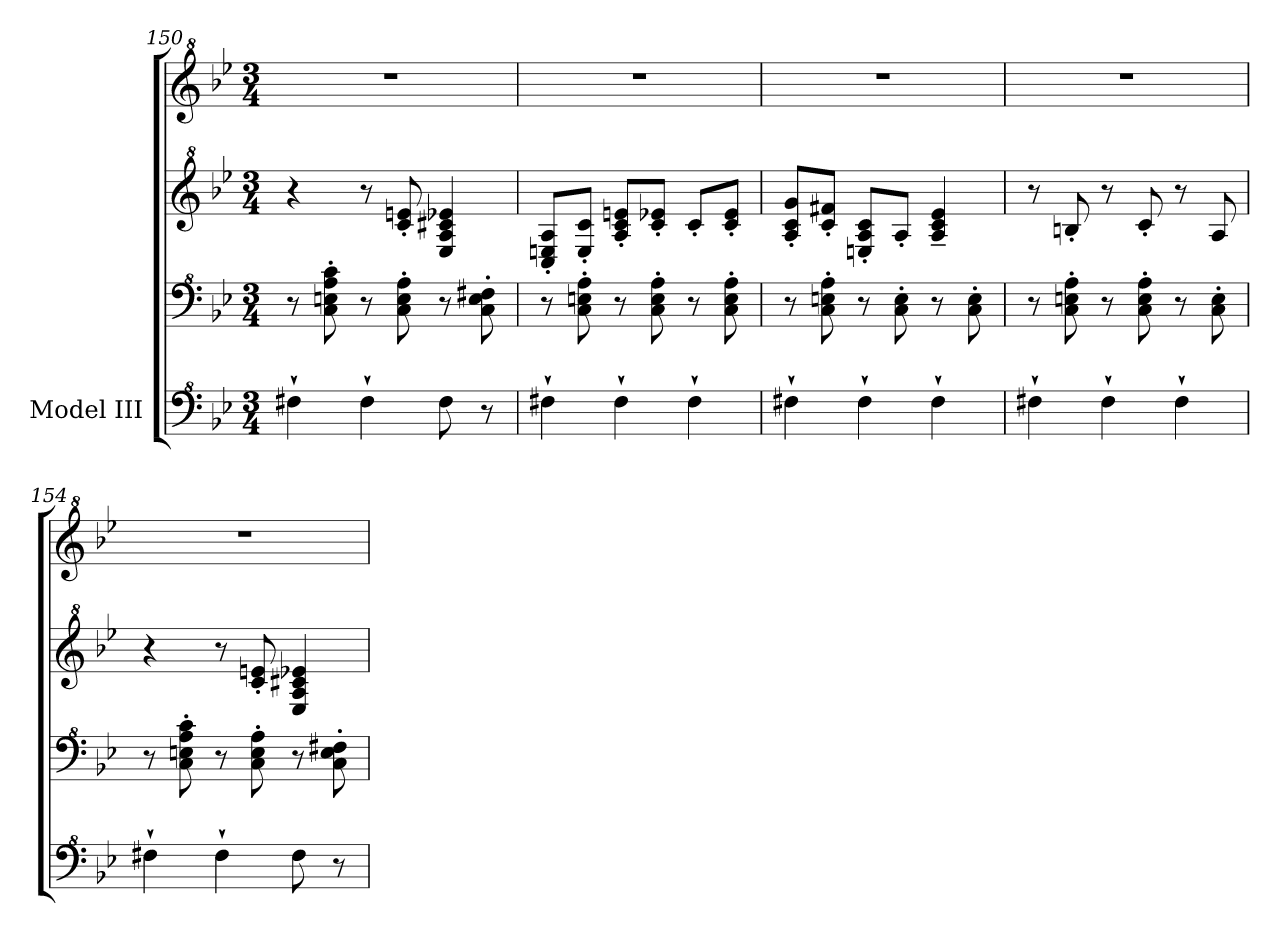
**kern	**kern	**kern	**kern
*part1	*part1	*part1	*part1
*staff4	*staff3	*staff2	*staff1
*I"Model III	*	*	*
*clefF^4	*clefF^4	*clefG^2	*clefG^2
*k[b-e-]	*k[b-e-]	*k[b-e-]	*k[b-e-]
*M3/4	*M3/4	*M3/4	*M3/4
=150	=150	=150	=150
4f#X`\	8r	4r	2.r
.	8c\' 8en\' 8a\' 8cc\'	.	.
4f#`\	8r	8r	.
.	8c\' 8e\' 8a\'	8cc/' 8een/'	.
8f#\	8r	4e-/ 4a/ 4cc#X/ 4ee-X/	.
8r	8c\' 8e\' 8f#X\'	.	.
!!LO:PB:g=z
=151	=151	=151	=151
4f#X`\	8r	8c/' 8en/' 8a/'L	2.r
.	8c\' 8en\' 8a\'	8e/' 8cc/'J	.
4f#`\	8r	8a/' 8cc/' 8een/'L	.
.	8c\' 8e\' 8a\'	8cc/' 8ee-X/'J	.
4f#`\	8r	8cc'/L	.
.	8c\' 8e\' 8a\'	8cc/' 8ee-/'J	.
=152	=152	=152	=152
4f#X`\	8r	8a/' 8cc/' 8gg/'L	2.r
.	8c\' 8en\' 8a\'	8cc/' 8ff#X/'J	.
4f#`\	8r	8en/' 8a/' 8cc/'L	.
.	8c\' 8e\'	8a'/J	.
4f#`\	8r	4a/~ 4cc/~ 4ee-/~	.
.	8c\' 8e\'	.	.
=153	=153	=153	=153
4f#X`\	8r	8r	2.r
.	8c\' 8en\' 8a\'	8bn'/	.
4f#`\	8r	8r	.
.	8c\' 8e\' 8a\'	8cc'/	.
4f#`\	8r	8r	.
.	8c\' 8e\'	8a/	.
=154	=154	=154	=154
4f#X`\	8r	4r	2.r
.	8c\' 8en\' 8a\' 8cc\'	.	.
4f#`\	8r	8r	.
.	8c\' 8e\' 8a\'	8cc/' 8een/'	.
8f#\	8r	4e-/ 4a/ 4cc#X/ 4ee-X/	.
8r	8c\' 8e\' 8f#X\'	.	.
=	=	=	=
*-	*-	*-	*-
